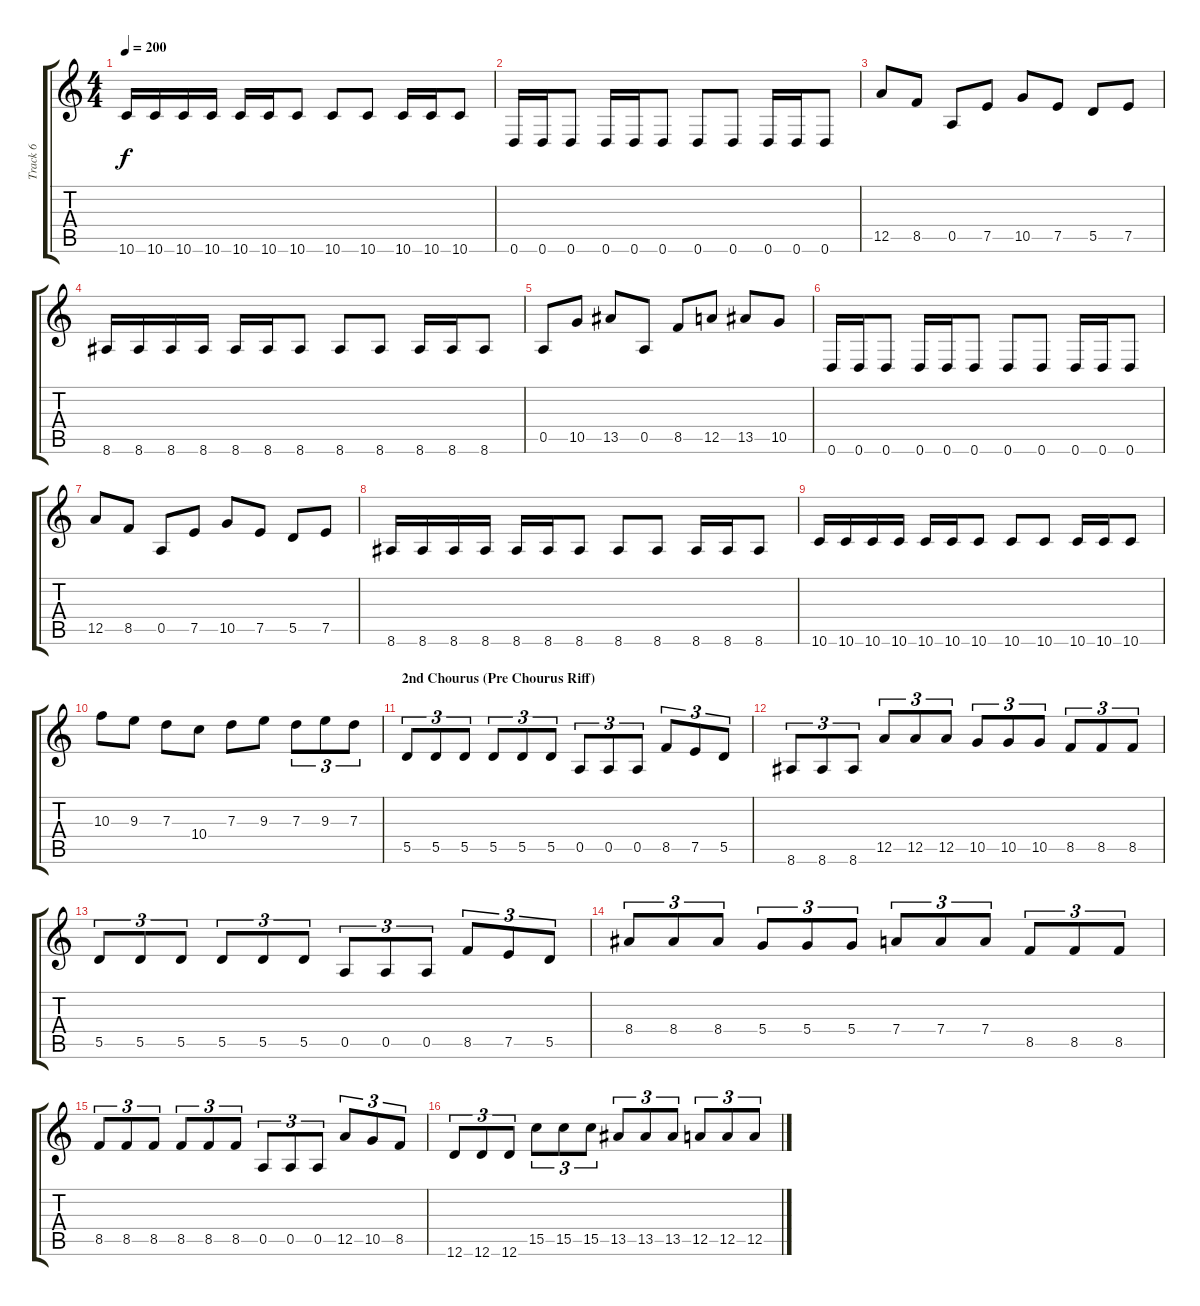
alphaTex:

\track ("Track 6" "Track 6") {instrument distortionguitar}
\staff {score tabs}
\tuning (E4 B3 G3 D3 A2 D2) {hide}
\ts (4 4)
\tempo 200
\clef g2
\ks c
10.6.16{dy f} 10.6.16 10.6.16 10.6.16 10.6.16 10.6.16 10.6.8 10.6.8 10.6.8 10.6.16 10.6.16 10.6.8 |
0.6.16 0.6.16 0.6.8 0.6.16 0.6.16 0.6.8 0.6.8 0.6.8 0.6.16 0.6.16 0.6.8 |
12.5.8 8.5.8 0.5.8 7.5.8 10.5.8 7.5.8 5.5.8 7.5.8 |
8.6.16 8.6.16 8.6.16 8.6.16 8.6.16 8.6.16 8.6.8 8.6.8 8.6.8 8.6.16 8.6.16 8.6.8 |
0.5.8 10.5.8 13.5.8 0.5.8 8.5.8 12.5.8 13.5.8 10.5.8 |
0.6.16 0.6.16 0.6.8 0.6.16 0.6.16 0.6.8 0.6.8 0.6.8 0.6.16 0.6.16 0.6.8 |
12.5.8 8.5.8 0.5.8 7.5.8 10.5.8 7.5.8 5.5.8 7.5.8 |
8.6.16 8.6.16 8.6.16 8.6.16 8.6.16 8.6.16 8.6.8 8.6.8 8.6.8 8.6.16 8.6.16 8.6.8 |
10.6.16 10.6.16 10.6.16 10.6.16 10.6.16 10.6.16 10.6.8 10.6.8 10.6.8 10.6.16 10.6.16 10.6.8 |
10.3.8 9.3.8 7.3.8 10.4.8 7.3.8 9.3.8 7.3.8{tu (3 2)} 9.3.8{tu (3 2)} 7.3.8{tu (3 2)} |
\section ("" "2nd Chourus (Pre Chourus Riff)")
5.5.8{tu (3 2)} 5.5.8{tu (3 2)} 5.5.8{tu (3 2)} 5.5.8{tu (3 2)} 5.5.8{tu (3 2)} 5.5.8{tu (3 2)} 0.5.8{tu (3 2)} 0.5.8{tu (3 2)} 0.5.8{tu (3 2)} 8.5.8{tu (3 2)} 7.5.8{tu (3 2)} 5.5.8{tu (3 2)} |
8.6.8{tu (3 2)} 8.6.8{tu (3 2)} 8.6.8{tu (3 2)} 12.5.8{tu (3 2)} 12.5.8{tu (3 2)} 12.5.8{tu (3 2)} 10.5.8{tu (3 2)} 10.5.8{tu (3 2)} 10.5.8{tu (3 2)} 8.5.8{tu (3 2)} 8.5.8{tu (3 2)} 8.5.8{tu (3 2)} |
5.5.8{tu (3 2)} 5.5.8{tu (3 2)} 5.5.8{tu (3 2)} 5.5.8{tu (3 2)} 5.5.8{tu (3 2)} 5.5.8{tu (3 2)} 0.5.8{tu (3 2)} 0.5.8{tu (3 2)} 0.5.8{tu (3 2)} 8.5.8{tu (3 2)} 7.5.8{tu (3 2)} 5.5.8{tu (3 2)} |
8.4.8{tu (3 2)} 8.4.8{tu (3 2)} 8.4.8{tu (3 2)} 5.4.8{tu (3 2)} 5.4.8{tu (3 2)} 5.4.8{tu (3 2)} 7.4.8{tu (3 2)} 7.4.8{tu (3 2)} 7.4.8{tu (3 2)} 8.5.8{tu (3 2)} 8.5.8{tu (3 2)} 8.5.8{tu (3 2)} |
8.5.8{tu (3 2)} 8.5.8{tu (3 2)} 8.5.8{tu (3 2)} 8.5.8{tu (3 2)} 8.5.8{tu (3 2)} 8.5.8{tu (3 2)} 0.5.8{tu (3 2)} 0.5.8{tu (3 2)} 0.5.8{tu (3 2)} 12.5.8{tu (3 2)} 10.5.8{tu (3 2)} 8.5.8{tu (3 2)} |
12.6.8{tu (3 2)} 12.6.8{tu (3 2)} 12.6.8{tu (3 2)} 15.5.8{tu (3 2)} 15.5.8{tu (3 2)} 15.5.8{tu (3 2)} 13.5.8{tu (3 2)} 13.5.8{tu (3 2)} 13.5.8{tu (3 2)} 12.5.8{tu (3 2)} 12.5.8{tu (3 2)} 12.5.8{tu (3 2)}
